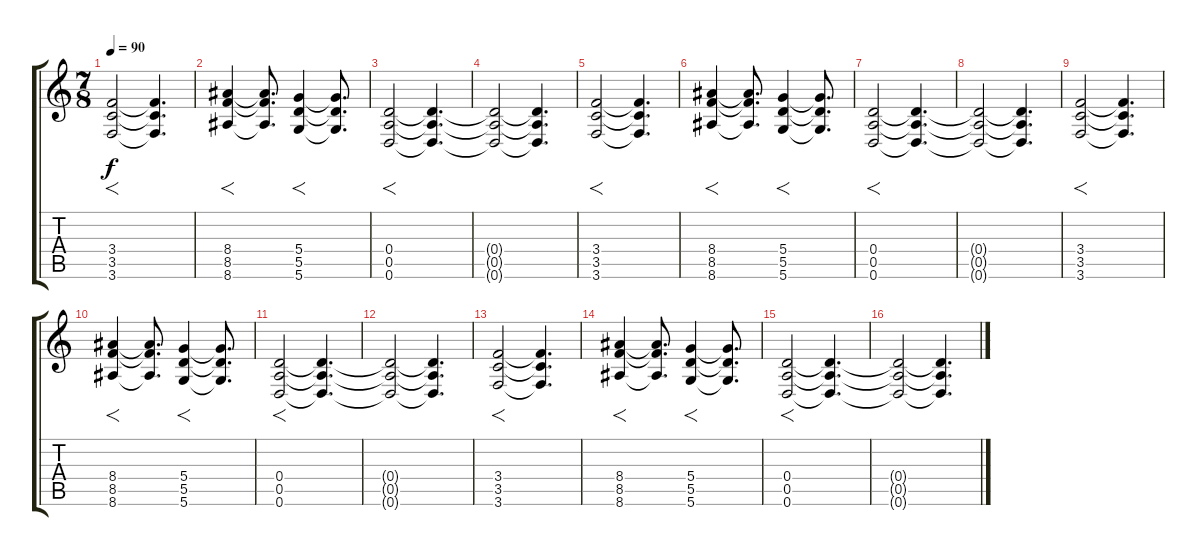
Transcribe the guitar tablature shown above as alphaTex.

\track "" {instrument distortionguitar}
\staff {score tabs}
\tuning (E4 B3 G3 D3 A2 D2) {hide}
\ts (7 8)
\tempo 90
\clef g2
\ks c
(3.4 3.5 3.6).2{f dy f} (3.4{t} 3.5{t} 3.6{t}).4{d} |
(8.4 8.5 8.6).4{f} (8.4{t} 8.5{t} 8.6{t}).8{d} (5.4 5.5 5.6).4{f} (5.4{t} 5.5{t} 5.6{t}).8{d} |
(0.4 0.5 0.6).2{f} (0.4{t} 0.5{t} 0.6{t}).4{d} |
(0.4{t} 0.5{t} 0.6{t}).2 (0.4{t} 0.5{t} 0.6{t}).4{d} |
(3.4 3.5 3.6).2{f} (3.4{t} 3.5{t} 3.6{t}).4{d} |
(8.4 8.5 8.6).4{f} (8.4{t} 8.5{t} 8.6{t}).8{d} (5.4 5.5 5.6).4{f} (5.4{t} 5.5{t} 5.6{t}).8{d} |
(0.4 0.5 0.6).2{f} (0.4{t} 0.5{t} 0.6{t}).4{d} |
(0.4{t} 0.5{t} 0.6{t}).2 (0.4{t} 0.5{t} 0.6{t}).4{d} |
(3.4 3.5 3.6).2{f} (3.4{t} 3.5{t} 3.6{t}).4{d} |
(8.4 8.5 8.6).4{f} (8.4{t} 8.5{t} 8.6{t}).8{d} (5.4 5.5 5.6).4{f} (5.4{t} 5.5{t} 5.6{t}).8{d} |
(0.4 0.5 0.6).2{f} (0.4{t} 0.5{t} 0.6{t}).4{d} |
(0.4{t} 0.5{t} 0.6{t}).2 (0.4{t} 0.5{t} 0.6{t}).4{d} |
(3.4 3.5 3.6).2{f} (3.4{t} 3.5{t} 3.6{t}).4{d} |
(8.4 8.5 8.6).4{f} (8.4{t} 8.5{t} 8.6{t}).8{d} (5.4 5.5 5.6).4{f} (5.4{t} 5.5{t} 5.6{t}).8{d} |
(0.4 0.5 0.6).2{f} (0.4{t} 0.5{t} 0.6{t}).4{d} |
(0.4{t} 0.5{t} 0.6{t}).2 (0.4{t} 0.5{t} 0.6{t}).4{d}
